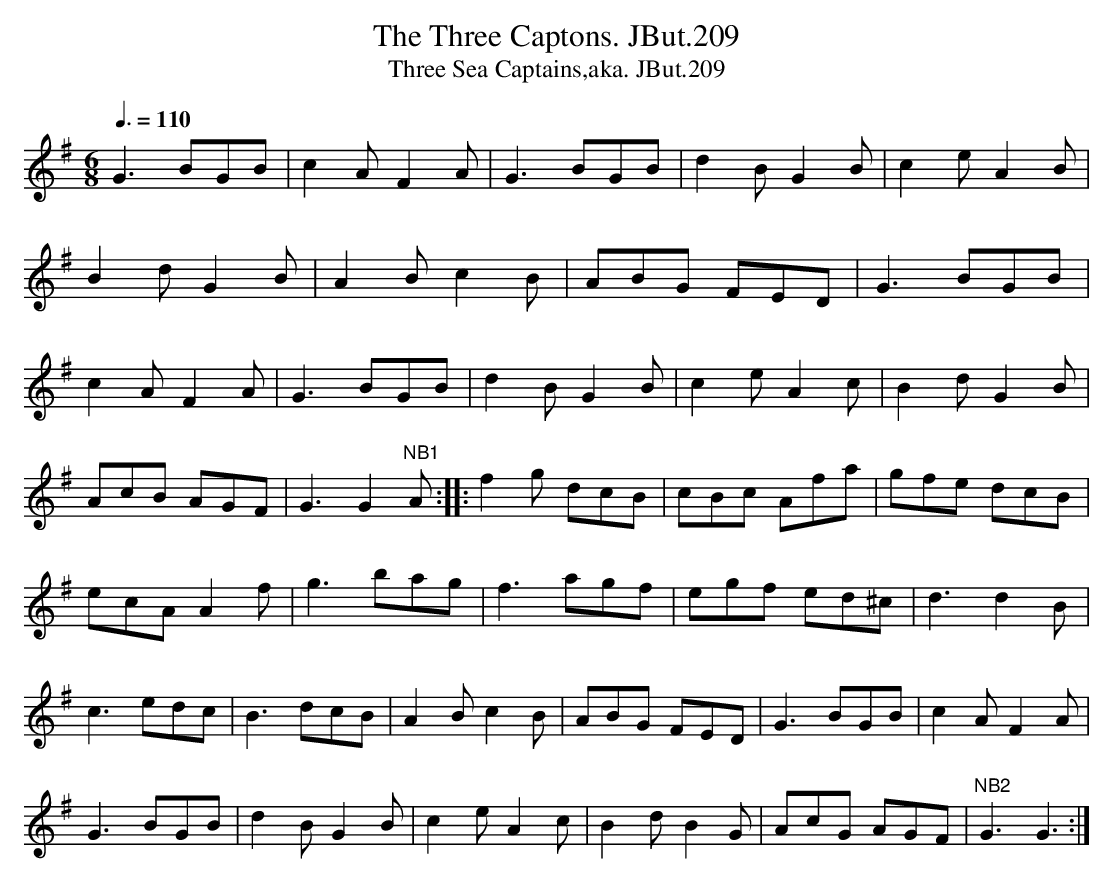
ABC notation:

X:1
T:Three Captons. JBut.209, The
T:Three Sea Captains,aka. JBut.209
M:6/8
L:1/8
Q:3/8=110
K:G
G3 BGB|c2A F2A|G3 BGB|d2B G2B|c2e A2B|
B2d G2B|A2B c2B|ABG FED|G3 BGB|
c2A F2A|G3 BGB|d2B G2B|c2e A2c|B2d G2B|
AcB AGF|G3 G2"^NB1"A :||: f2g dcB|cBc Afa|gfe dcB|
ecA A2f|g3 bag|f3 agf|egf ed^c|d3 d2B|
c3 edc|B3dcB|A2B c2B|ABG FED|G3 BGB |c2A F2A|
G3 BGB|d2B G2B|c2e A2c|B2d B2G|AcG AGF|"^NB2"G3 G3 :|
